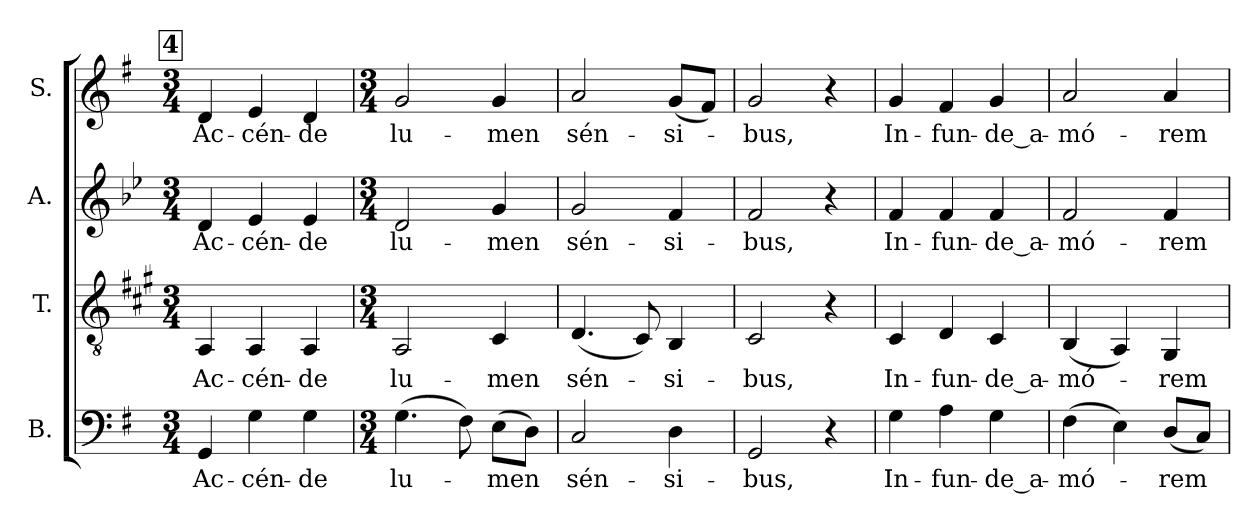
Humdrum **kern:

**kern	**text	**kern	**text	**kern	**text	**kern	**text
*part4	*part4	*part3	*part3	*part2	*part2	*part1	*part1
*staff4	*staff4	*staff3	*staff3	*staff2	*staff2	*staff1	*staff1
*I"B.	*	*I"T.	*	*I"A.	*	*I"S.	*
*I'B.	*	*I'T.	*	*I'A.	*	*I'S.	*
!!LO:PB:g=z
*clefF4	*	*clefGv2	*	*clefG2	*	*clefG2	*
*	*	*ITrd1c2	*	*ITrd2c3	*	*	*
*k[f#]	*	*k[f#]	*	*k[f#]	*	*k[f#]	*
*G:	*	*G:	*	*G:	*	*G:	*
*M3/4	*	*M3/4	*	*M3/4	*	*M3/4	*
!!LO:REH:place=s1:B:color=#000000:enc=box:fs=14.5984:t=4
=25	=25	=25	=25	=25	=25	=25	=25
!	!LO:LY:b:color=#000000	!	!	!	!	!	!
!	!	!	!LO:LY:b:color=#000000	!	!	!	!
!	!	!	!	!	!LO:LY:b:color=#000000	!	!
!	!	!	!	!	!	!	!LO:LY:b:color=#000000
4GGi/	Ac-	4GGi/	Ac-	4Bi/	Ac-	4di/	Ac-
!	!LO:LY:b:color=#000000	!	!	!	!	!	!
!	!	!	!LO:LY:b:color=#000000	!	!	!	!
!	!	!	!	!	!LO:LY:b:color=#000000	!	!
!	!	!	!	!	!	!	!LO:LY:b:color=#000000
4Gi\	-cén-	4GGi/	-cén-	4ci/	-cén-	4ei/	-cén-
!	!LO:LY:b:color=#000000	!	!	!	!	!	!
!	!	!	!LO:LY:b:color=#000000	!	!	!	!
!	!	!	!	!	!LO:LY:b:color=#000000	!	!
!	!	!	!	!	!	!	!LO:LY:b:color=#000000
4Gi\	-de	4GGi/	-de	4ci/	-de	4di/	-de
=26	=26	=26	=26	=26	=26	=26	=26
*M3/4	*	*M3/4	*	*M3/4	*	*M3/4	*
!	!LO:LY:b:color=#000000	!	!	!	!	!	!
!	!	!	!LO:LY:b:color=#000000	!	!	!	!
!	!	!	!	!	!LO:LY:b:color=#000000	!	!
!	!	!	!	!	!	!	!LO:LY:b:color=#000000
(4.Gi\	lu-	2GGi/	lu-	2Bi/	lu-	2gi/	lu-
8F#i\)	.	.	.	.	.	.	.
!	!LO:LY:b:color=#000000	!	!	!	!	!	!
!	!	!	!LO:LY:b:color=#000000	!	!	!	!
!	!	!	!	!	!LO:LY:b:color=#000000	!	!
!	!	!	!	!	!	!	!LO:LY:b:color=#000000
(8Ei\L	-men	4BBi/	-men	4ei/	-men	4gi/	-men
8Di\J)	.	.	.	.	.	.	.
=27	=27	=27	=27	=27	=27	=27	=27
!	!LO:LY:b:color=#000000	!	!	!	!	!	!
!	!	!	!LO:LY:b:color=#000000	!	!	!	!
!	!	!	!	!	!LO:LY:b:color=#000000	!	!
!	!	!	!	!	!	!	!LO:LY:b:color=#000000
2Ci/	sén-	(4.Ci/	sén-	2ei/	sén-	2ai/	sén-
.	.	8BBi/)	.	.	.	.	.
!	!LO:LY:b:color=#000000	!	!	!	!	!	!
!	!	!	!LO:LY:b:color=#000000	!	!	!	!
!	!	!	!	!	!LO:LY:b:color=#000000	!	!
!	!	!	!	!	!	!	!LO:LY:b:color=#000000
4Di\	-si-	4AAi/	-si-	4di/	-si-	(8gi/L	-si-
.	.	.	.	.	.	8f#i/J)	.
=28	=28	=28	=28	=28	=28	=28	=28
!	!LO:LY:b:color=#000000	!	!	!	!	!	!
!	!	!	!LO:LY:b:color=#000000	!	!	!	!
!	!	!	!	!	!LO:LY:b:color=#000000	!	!
!	!	!	!	!	!	!	!LO:LY:b:color=#000000
2GGi/	-bus,	2BBi/	-bus,	2di/	-bus,	2gi/	-bus,
4r	.	4r	.	4r	.	4r	.
=29	=29	=29	=29	=29	=29	=29	=29
!	!LO:LY:b:color=#000000	!	!	!	!	!	!
!	!	!	!LO:LY:b:color=#000000	!	!	!	!
!	!	!	!	!	!LO:LY:b:color=#000000	!	!
!	!	!	!	!	!	!	!LO:LY:b:color=#000000
4Gi\	In-	4BBi/	In-	4di/	In-	4gi/	In-
!	!LO:LY:b:color=#000000	!	!	!	!	!	!
!	!	!	!LO:LY:b:color=#000000	!	!	!	!
!	!	!	!	!	!LO:LY:b:color=#000000	!	!
!	!	!	!	!	!	!	!LO:LY:b:color=#000000
4Ai\	-fun-	4Ci/	-fun-	4di/	-fun-	4f#i/	-fun-
!	!LO:LY:b:color=#000000	!	!	!	!	!	!
!	!	!	!LO:LY:b:color=#000000	!	!	!	!
!	!	!	!	!	!LO:LY:b:color=#000000	!	!
!	!	!	!	!	!	!	!LO:LY:b:color=#000000
4Gi\	-de_a-	4BBi/	-de_a-	4di/	-de_a-	4gi/	-de_a-
=30	=30	=30	=30	=30	=30	=30	=30
!	!LO:LY:b:color=#000000	!	!	!	!	!	!
!	!	!	!LO:LY:b:color=#000000	!	!	!	!
!	!	!	!	!	!LO:LY:b:color=#000000	!	!
!	!	!	!	!	!	!	!LO:LY:b:color=#000000
(4F#i\	-mó-	(4AAi/	-mó-	2di/	-mó-	2ai/	-mó-
4Ei\)	.	4GGi/)	.	.	.	.	.
!	!LO:LY:b:color=#000000	!	!	!	!	!	!
!	!	!	!LO:LY:b:color=#000000	!	!	!	!
!	!	!	!	!	!LO:LY:b:color=#000000	!	!
!	!	!	!	!	!	!	!LO:LY:b:color=#000000
(8Di/L	-rem	4FF#i/	-rem	4di/	-rem	4ai/	-rem
8Ci/J)	.	.	.	.	.	.	.
=	=	=	=	=	=	=	=
*-	*-	*-	*-	*-	*-	*-	*-
